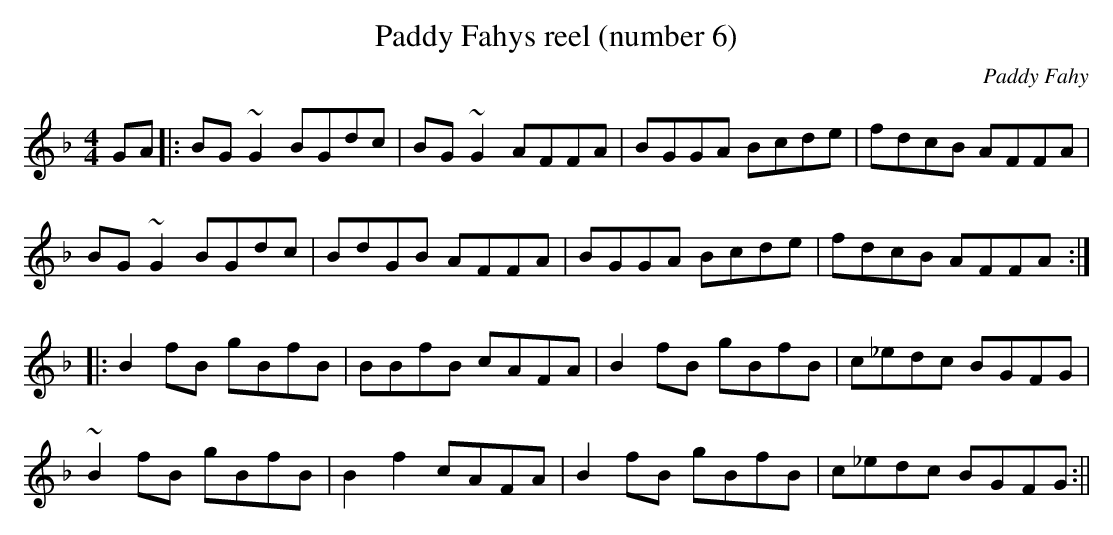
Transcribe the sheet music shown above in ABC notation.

X:1
T:Paddy Fahys reel (number 6)
M:4/4
L:1/8
C:Paddy Fahy
K:Gdor
GA |: BG~G2 BGdc | BG~G2 AFFA | BGGA Bcde | fdcB  AFFA |
BG~G2 BGdc | BdGB AFFA | BGGA Bcde | fdcB AFFA :|
|: B2fB gBfB | BBfB cAFA | B2fB gBfB | c_edc BGFG |
~B2fB gBfB | B2f2 cAFA | B2fB gBfB | c_edc BGFG :||
